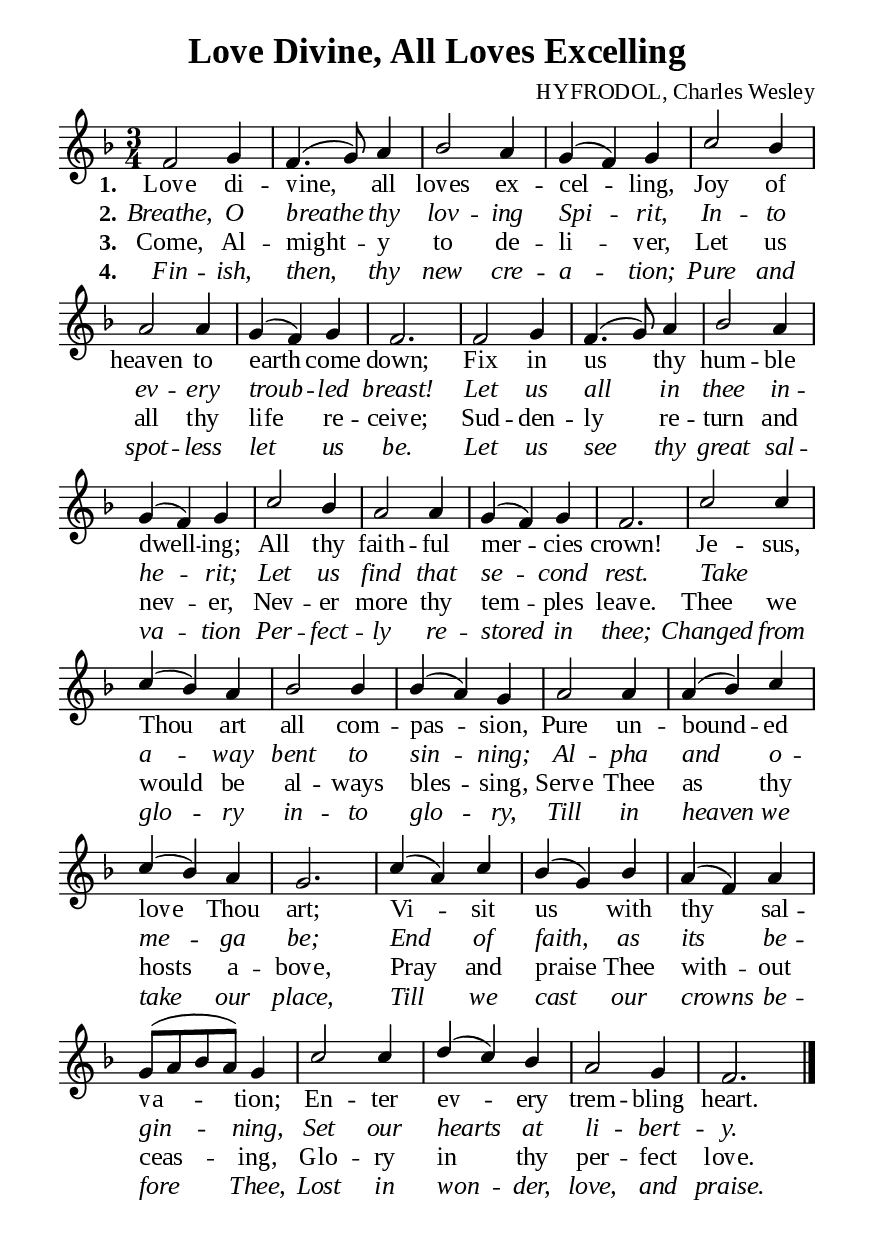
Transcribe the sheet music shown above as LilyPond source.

\version "2.18.2"

\header {
  title = "Love Divine, All Loves Excelling"
  composer = "HYFRODOL, Charles Wesley"
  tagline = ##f
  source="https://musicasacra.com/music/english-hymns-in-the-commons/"
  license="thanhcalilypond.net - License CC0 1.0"
}

global= {
  \key f \major
  \time 3/4
  \override Score.BarNumber.break-visibility = ##(#f #f #f)
}

\paper {
  #(set-paper-size "a5")
  top-margin = 5\mm
  bottom-margin = 5\mm
  left-margin = 10\mm
  right-margin = 10\mm
  indent = #0
  #(define fonts
	 (make-pango-font-tree "Liberation Serif"
	 		       "Liberation Serif"
			       "Liberation Serif"
			       (/ 20 20)))
  page-count = #1
}

printItalic = \with {
  \override LyricText.font-shape = #'italic
}

% Verse music
musicVerseSoprano = \relative c' {
  f2 g4 |
  f4. (g8) a4 |
  bes2 a4 |
  g (f) g |
  c2 bes4 |
  a2 a4 |
  g (f) g |
  f2. |
  f2 g4 |
  f4. (g8) a4 |
  bes2 a4 |
  g (f) g |
  c2 bes4 |
  a2 a4 |
  g (f) g |
  f2. |
  c'2 c4 |
  c (bes) a |
  bes2 bes4 |
  bes (a) g |
  a2 a4 |
  a (bes) c |
  c (bes) a |
  g2. |
  c4 (a) c |
  bes (g) bes |
  a (f) a |
  g8 (a bes a) g4 |
  c2 c4 |
  d (c) bes |
  a2 g4 |
  f2. \bar "|."
}

% Verse lyrics
verseOne = \lyricmode {
  \set stanza = #"1."
  Love di -- vine, all loves ex -- cel -- ling,
  Joy of heaven to earth come down;
  Fix in us thy hum -- ble dwell -- ing;
  All thy faith -- ful mer -- cies crown!
  Je -- sus, Thou art all com -- pas -- sion,
  Pure un -- bound -- ed love Thou art;
  Vi -- sit us with thy sal -- va -- tion;
  En -- ter ev -- ery trem -- bling heart.
}

verseTwo = \lyricmode {
  \set stanza = #"2."
  Breathe, O breathe thy lov -- ing Spi -- rit,
  In -- to ev -- ery troub -- led breast!
  Let us all in thee in -- he -- rit;
  Let us find that se -- cond rest.
  Take _ a -- way bent to sin -- ning;
  Al -- pha and o -- me -- ga be;
  End of faith, as its be -- gin -- ning,
  Set our hearts at li -- bert -- y.
}

verseThree = \lyricmode {
  \set stanza = #"3."
  Come, Al -- might -- y to de -- li -- ver,
  Let us all thy life re -- ceive;
  Sud -- den -- ly re -- turn and nev -- er,
  Nev -- er more thy tem -- ples leave.
  Thee we would be al -- ways bles -- sing,
  Serve Thee as thy hosts a -- bove,
  Pray and praise Thee with -- out ceas -- ing,
  Glo -- ry in thy per -- fect love.
}

verseFour = \lyricmode {
  \set stanza = #"4."
  Fin -- ish, then, thy new cre -- a -- tion;
  Pure and spot -- less let us be.
  Let us see thy great sal -- va -- tion
  Per -- fect -- ly re -- stored in thee;
  Changed from glo -- ry in -- to glo -- ry,
  Till in heaven we take our place,
  Till we cast our crowns be -- fore Thee,
  Lost in won -- der, love, and praise.
}

% Layout
\score {
    \new ChoirStaff <<
      \new Staff <<
        \clef "treble"
        \new Voice = "sopranos" { \global \stemUp \slurUp \musicVerseSoprano }
      >>
      \new Lyrics \lyricsto sopranos \verseOne
      \new Lyrics \printItalic \lyricsto sopranos \verseTwo
      \new Lyrics \lyricsto sopranos \verseThree
      \new Lyrics \printItalic \lyricsto sopranos \verseFour
    >>
}
